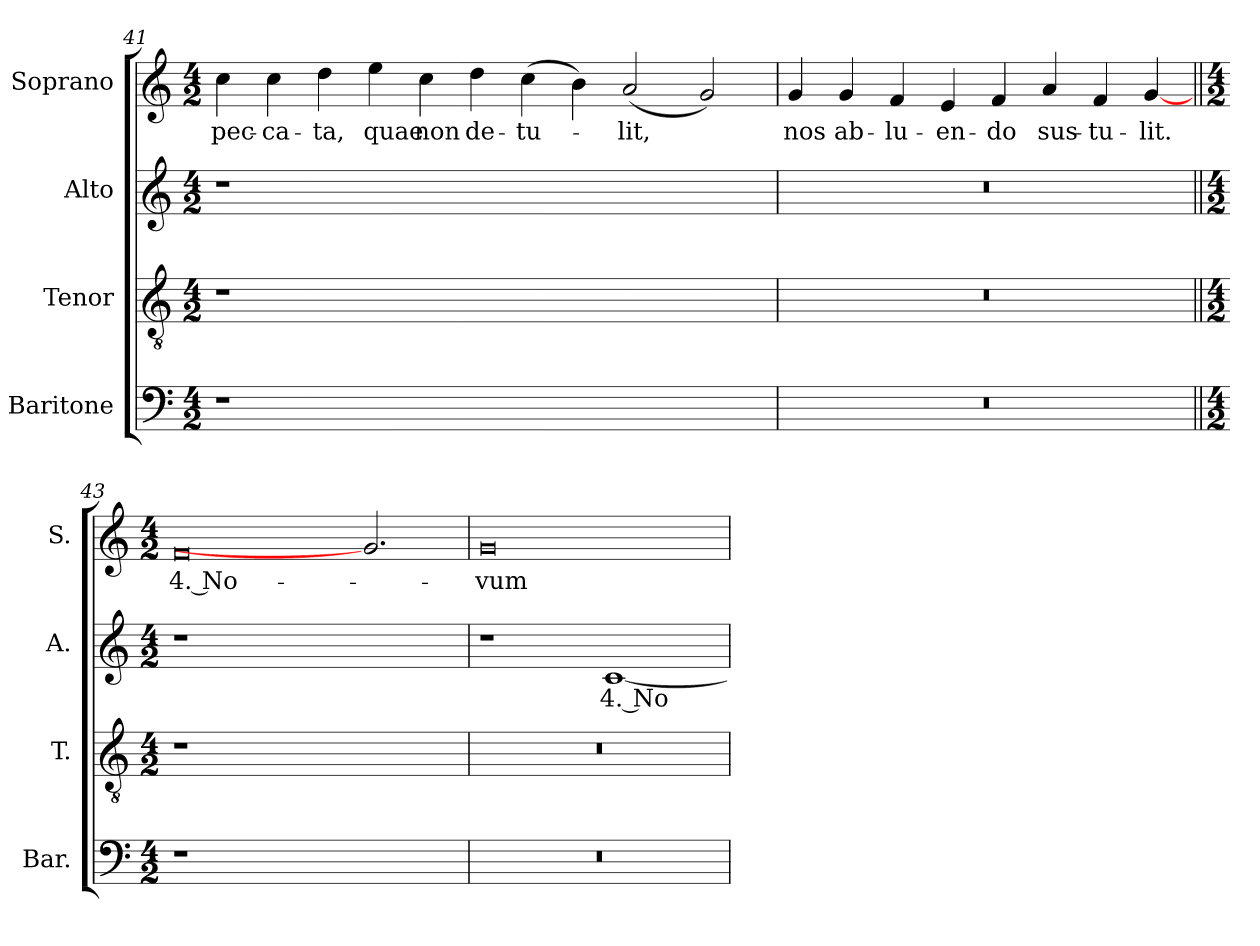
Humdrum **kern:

**kern	**kern	**kern	**text	**kern	**text
*part4	*part3	*part2	*part2	*part1	*part1
*staff4	*staff3	*staff2	*staff2	*staff1	*staff1
*I"Baritone	*I"Tenor	*I"Alto	*	*I"Soprano	*
*I'Bar.	*I'T.	*I'A.	*	*I'S.	*
*clefF4	*clefGv2	*clefG2	*	*clefG2	*
*	*ITrd7c12	*	*	*	*
*k[]	*k[]	*k[]	*	*k[]	*
*C:	*C:	*C:	*	*C:	*
*M4/2	*M4/2	*M4/2	*	*M4/2	*
=41	=41	=41	=41	=41	=41
!LO:N:vis=1	!LO:N:vis=1	!LO:N:vis=1	!	!	!
!	!	!	!	!	!LO:LY:b:color=#000000
0r	0r	0r	.	4cci\	pec-
!	!	!	!	!	!LO:LY:b:color=#000000
.	.	.	.	4cci\	-ca-
!	!	!	!	!	!LO:LY:b:color=#000000
.	.	.	.	4ddi\	-ta,
!	!	!	!	!	!LO:LY:b:color=#000000
.	.	.	.	4eei\	quae
!	!	!	!	!	!LO:LY:b:color=#000000
.	.	.	.	4cci\	non
!	!	!	!	!	!LO:LY:b:color=#000000
.	.	.	.	4ddi\	de-
!	!	!	!	!	!LO:LY:b:color=#000000
.	.	.	.	(4cci\	-tu-
.	.	.	.	4bi\)	.
!	!	!	!	!	!LO:LY:b:color=#000000
1ryy	1ryy	1ryy	.	(2ai/	-lit,
.	.	.	.	2gi/)	.
!!LO:LB:g=z
=42	=42	=42	=42	=42	=42
!LO:N:vis=1	!LO:N:vis=1	!LO:N:vis=1	!	!	!
!	!	!	!	!	!LO:LY:b:color=#000000
0r	0r	0r	.	4gi/	nos
!	!	!	!	!	!LO:LY:b:color=#000000
.	.	.	.	4gi/	ab-
!	!	!	!	!	!LO:LY:b:color=#000000
.	.	.	.	4fi/	-lu-
!	!	!	!	!	!LO:LY:b:color=#000000
.	.	.	.	4ei/	-en-
!	!	!	!	!	!LO:LY:b:color=#000000
.	.	.	.	4fi/	-do
!	!	!	!	!	!LO:LY:b:color=#000000
.	.	.	.	4ai/	sus-
!	!	!	!	!	!LO:LY:b:color=#000000
.	.	.	.	4fi/	-tu-
!	!	!	!	!	!LO:LY:b:color=#000000
.	.	.	.	[4gi	-lit.
=43||	=43||	=43||	=43||	=43||	=43||
*M4/2	*M4/2	*M4/2	*	*M4/2	*
!LO:N:vis=1	!LO:N:vis=1	!LO:N:vis=1	!	!	!
*	*	*	*	*MM184	*
!	!	!	!	!	!LO:LY:b:color=#000000
0r	0r	0r	.	0fi	4. No-
2.ryy	2.ryy	2.ryy	.	2.gi]	.
=44	=44	=44	=44	=44	=44
!LO:N:vis=1	!LO:N:vis=1	!	!	!	!
!	!	!	!	!	!LO:LY:b:color=#000000
0r	0r	1r	.	0gi	-vum
!	!	!	!LO:LY:b:color=#000000	!	!
.	.	[1ci	4. No-	.	.
=	=	=	=	=	=
*-	*-	*-	*-	*-	*-
